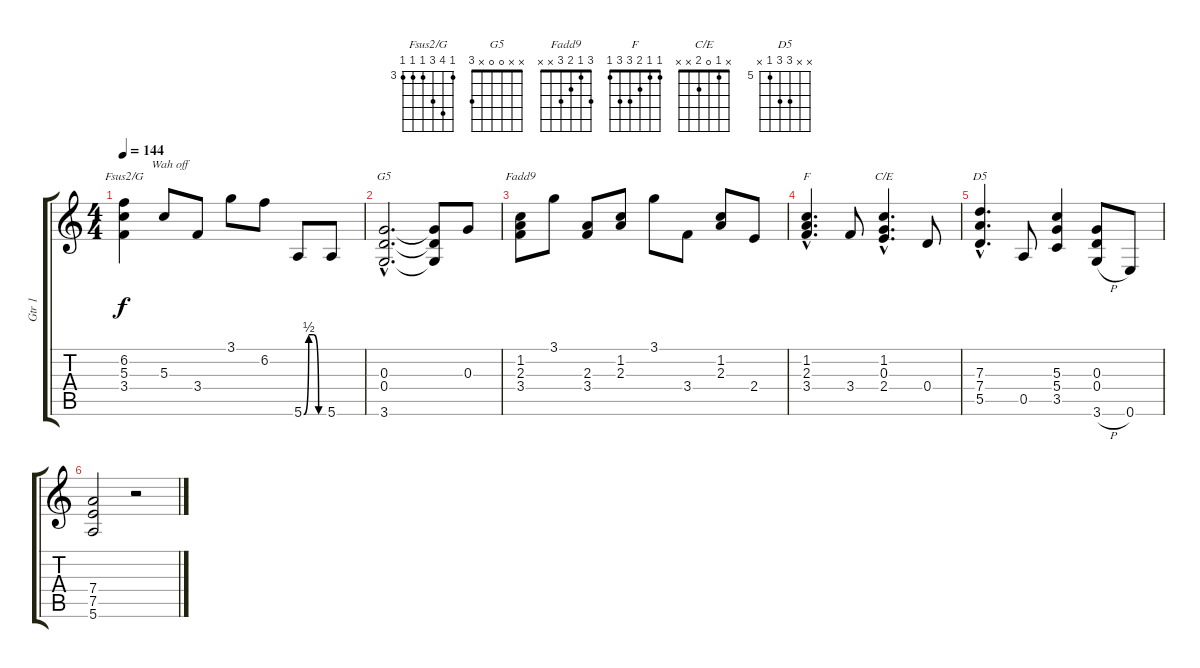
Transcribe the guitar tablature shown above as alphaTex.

\track ("Gtr 1" "Gtr 1") {instrument overdrivenguitar}
\staff {score tabs}
\tuning (E4 B3 G3 D3 A2 E2) {hide}
\chord ("Fsus2/G" 3 6 5 3 3 3) {firstfret 3}
\chord ("G5" x x 0 0 x 3)
\chord ("Fadd9" 3 1 2 3 x x)
\chord ("F" 1 1 2 3 3 1)
\chord ("C/E" x 1 0 2 x x)
\chord ("D5" x x 7 7 5 x) {firstfret 5}
\ts (4 4)
\tempo 144
\clef g2
\ks c
(6.2 5.3 3.4).4{ch "Fsus2/G" txt "         Wah off" dy f} 5.3.8 3.4.8 3.1.8 6.2.8 5.6{be (custom 0 0 15 2 30 2 45 0 60 0)}.8 5.6.8 |
(0.3{hac} 0.4{hac} 3.6{hac}).2{d ch "G5"} (0.3{t} 0.4{t} 3.6{t}).8 0.3.8 |
(1.2 2.3 3.4).8{ch "Fadd9"} 3.1.8 (2.3 3.4).8 (1.2 2.3).8 3.1.8 3.4.8 (1.2 2.3).8 2.4.8 |
(1.2{hac} 2.3{hac} 3.4{hac}).4{d ch "F"} 3.4.8 (1.2{hac} 0.3{hac} 2.4{hac}).4{d ch "C/E"} 0.4.8 |
(7.3{hac} 7.4{hac} 5.5{hac}).4{d ch "D5"} 0.5.8 (5.3 5.4 3.5).4 (0.3 0.4 3.6{h}).8 0.6.8 |
(7.4 7.5 5.6).2 r.2
